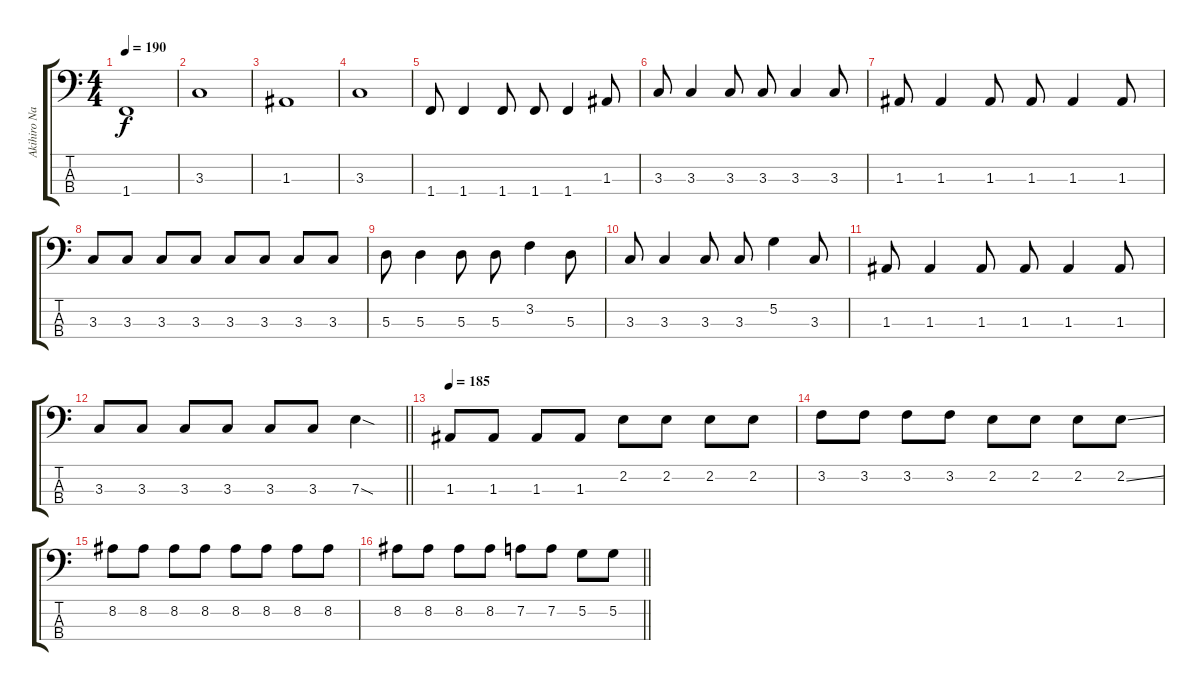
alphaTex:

\track ("Akihiro Nanba" "Akihiro Na") {instrument electricbasspick}
\staff {score tabs}
\tuning (G2 D2 A1 E1) {hide}
\ts (4 4)
\tempo 190
\clef f4
\ks c
1.4.1{dy f} |
3.3.1 |
1.3.1 |
3.3.1 |
1.4.8 1.4.4 1.4.8 1.4.8 1.4.4 1.3.8 |
3.3.8 3.3.4 3.3.8 3.3.8 3.3.4 3.3.8 |
1.3.8 1.3.4 1.3.8 1.3.8 1.3.4 1.3.8 |
3.3.8 3.3.8 3.3.8 3.3.8 3.3.8 3.3.8 3.3.8 3.3.8 |
5.3.8 5.3.4 5.3.8 5.3.8 3.2.4 5.3.8 |
3.3.8 3.3.4 3.3.8 3.3.8 5.2.4 3.3.8 |
1.3.8 1.3.4 1.3.8 1.3.8 1.3.4 1.3.8 |
\barLineRight lightlight
3.3.8 3.3.8 3.3.8 3.3.8 3.3.8 3.3.8 7.3{sod}.4 |
\section ("" "")
\tempo 185
1.3.8 1.3.8 1.3.8 1.3.8 2.2.8 2.2.8 2.2.8 2.2.8 |
3.2.8 3.2.8 3.2.8 3.2.8 2.2.8 2.2.8 2.2.8 2.2{ss}.8 |
8.2.8 8.2.8 8.2.8 8.2.8 8.2.8 8.2.8 8.2.8 8.2.8 |
\barLineRight lightlight
8.2.8 8.2.8 8.2.8 8.2.8 7.2.8 7.2.8 5.2.8 5.2.8
